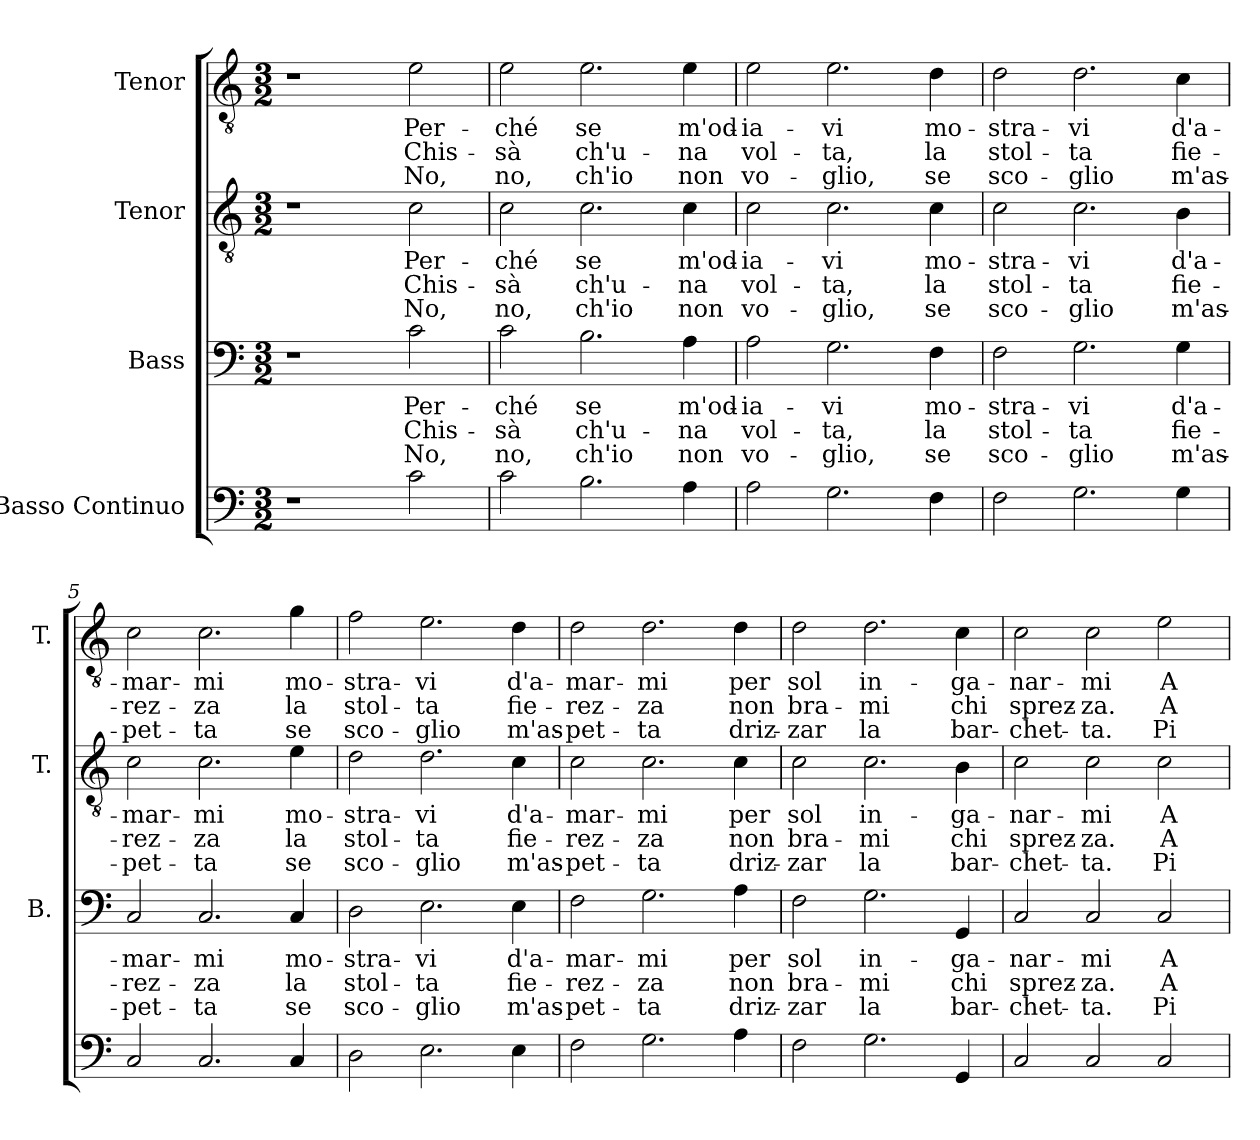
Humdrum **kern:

**kern	**kern	**text	**text	**text	**kern	**text	**text	**text	**kern	**text	**text	**text
*part4	*part3	*part3	*part3	*part3	*part2	*part2	*part2	*part2	*part1	*part1	*part1	*part1
*staff4	*staff3	*staff3	*staff3	*staff3	*staff2	*staff2	*staff2	*staff2	*staff1	*staff1	*staff1	*staff1
*I"Basso Continuo	*I"Bass	*	*	*	*I"Tenor	*	*	*	*I"Tenor	*	*	*
*	*I'B.	*	*	*	*I'T.	*	*	*	*I'T.	*	*	*
*clefF4	*clefF4	*	*	*	*clefGv2	*	*	*	*clefGv2	*	*	*
*ITrd7c12	*	*	*	*	*ITrd7c12	*	*	*	*ITrd7c12	*	*	*
*k[]	*k[]	*	*	*	*k[]	*	*	*	*k[]	*	*	*
*M3/2	*M3/2	*	*	*	*M3/2	*	*	*	*M3/2	*	*	*
=1	=1	=1	=1	=1	=1	=1	=1	=1	=1	=1	=1	=1
1r	1r	.	.	.	1r	.	.	.	1r	.	.	.
!	!	!LO:LY:b	!LO:LY:b	!LO:LY:b	!	!LO:LY:b	!LO:LY:b	!LO:LY:b	!	!LO:LY:b	!LO:LY:b	!LO:LY:b
2C\	2c\	Per-	Chis-	No,	2C\	Per-	Chis-	No,	2E\	Per-	Chis-	No,
=2	=2	=2	=2	=2	=2	=2	=2	=2	=2	=2	=2	=2
!	!	!LO:LY:b	!LO:LY:b	!LO:LY:b	!	!LO:LY:b	!LO:LY:b	!LO:LY:b	!	!LO:LY:b	!LO:LY:b	!LO:LY:b
2C\	2c\	-ché	-sà	no,	2C\	-ché	-sà	no,	2E\	-ché	-sà	no,
!	!	!LO:LY:b	!LO:LY:b	!LO:LY:b	!	!LO:LY:b	!LO:LY:b	!LO:LY:b	!	!LO:LY:b	!LO:LY:b	!LO:LY:b
2.BB\	2.B\	se	ch'u-	ch'io	2.C\	se	ch'u-	ch'io	2.E\	se	ch'u-	ch'io
!	!	!LO:LY:b	!LO:LY:b	!LO:LY:b	!	!LO:LY:b	!LO:LY:b	!LO:LY:b	!	!LO:LY:b	!LO:LY:b	!LO:LY:b
4AA\	4A\	m'od-	-na	non	4C\	m'od-	-na	non	4E\	m'od-	-na	non
=3	=3	=3	=3	=3	=3	=3	=3	=3	=3	=3	=3	=3
!	!	!LO:LY:b	!LO:LY:b	!LO:LY:b	!	!LO:LY:b	!LO:LY:b	!LO:LY:b	!	!LO:LY:b	!LO:LY:b	!LO:LY:b
2AA\	2A\	-ia-	vol-	vo-	2C\	-ia-	vol-	vo-	2E\	-ia-	vol-	vo-
!	!	!LO:LY:b	!LO:LY:b	!LO:LY:b	!	!LO:LY:b	!LO:LY:b	!LO:LY:b	!	!LO:LY:b	!LO:LY:b	!LO:LY:b
2.GG\	2.G\	-vi	-ta,	-glio,	2.C\	-vi	-ta,	-glio,	2.E\	-vi	-ta,	-glio,
!	!	!LO:LY:b	!LO:LY:b	!LO:LY:b	!	!LO:LY:b	!LO:LY:b	!LO:LY:b	!	!LO:LY:b	!LO:LY:b	!LO:LY:b
4FF\	4F\	mo-	la	se	4C\	mo-	la	se	4D\	mo-	la	se
=4	=4	=4	=4	=4	=4	=4	=4	=4	=4	=4	=4	=4
!	!	!LO:LY:b	!LO:LY:b	!LO:LY:b	!	!LO:LY:b	!LO:LY:b	!LO:LY:b	!	!LO:LY:b	!LO:LY:b	!LO:LY:b
2FF\	2F\	-stra-	stol-	sco-	2C\	-stra-	stol-	sco-	2D\	-stra-	stol-	sco-
!	!	!LO:LY:b	!LO:LY:b	!LO:LY:b	!	!LO:LY:b	!LO:LY:b	!LO:LY:b	!	!LO:LY:b	!LO:LY:b	!LO:LY:b
2.GG\	2.G\	-vi	-ta	-glio	2.C\	-vi	-ta	-glio	2.D\	-vi	-ta	-glio
!	!	!LO:LY:b	!LO:LY:b	!LO:LY:b	!	!LO:LY:b	!LO:LY:b	!LO:LY:b	!	!LO:LY:b	!LO:LY:b	!LO:LY:b
4GG\	4G\	d'a-	fie-	m'as-	4BB\	d'a-	fie-	m'as-	4C\	d'a-	fie-	m'as-
!!LO:LB:g=z
=5	=5	=5	=5	=5	=5	=5	=5	=5	=5	=5	=5	=5
!	!	!LO:LY:b	!LO:LY:b	!LO:LY:b	!	!LO:LY:b	!LO:LY:b	!LO:LY:b	!	!LO:LY:b	!LO:LY:b	!LO:LY:b
2CC/	2C/	-mar-	-rez-	-pet-	2C\	-mar-	-rez-	-pet-	2C\	-mar-	-rez-	-pet-
!	!	!LO:LY:b	!LO:LY:b	!LO:LY:b	!	!LO:LY:b	!LO:LY:b	!LO:LY:b	!	!LO:LY:b	!LO:LY:b	!LO:LY:b
2.CC/	2.C/	-mi	-za	-ta	2.C\	-mi	-za	-ta	2.C\	-mi	-za	-ta
!	!	!LO:LY:b	!LO:LY:b	!LO:LY:b	!	!LO:LY:b	!LO:LY:b	!LO:LY:b	!	!LO:LY:b	!LO:LY:b	!LO:LY:b
4CC/	4C/	mo-	la	se	4E\	mo-	la	se	4G\	mo-	la	se
=6	=6	=6	=6	=6	=6	=6	=6	=6	=6	=6	=6	=6
!	!	!LO:LY:b	!LO:LY:b	!LO:LY:b	!	!LO:LY:b	!LO:LY:b	!LO:LY:b	!	!LO:LY:b	!LO:LY:b	!LO:LY:b
2DD\	2D\	-stra-	stol-	sco-	2D\	-stra-	stol-	sco-	2F\	-stra-	stol-	sco-
!	!	!LO:LY:b	!LO:LY:b	!LO:LY:b	!	!LO:LY:b	!LO:LY:b	!LO:LY:b	!	!LO:LY:b	!LO:LY:b	!LO:LY:b
2.EE\	2.E\	-vi	-ta	-glio	2.D\	-vi	-ta	-glio	2.E\	-vi	-ta	-glio
!	!	!LO:LY:b	!LO:LY:b	!LO:LY:b	!	!LO:LY:b	!LO:LY:b	!LO:LY:b	!	!LO:LY:b	!LO:LY:b	!LO:LY:b
4EE\	4E\	d'a-	fie-	m'as-	4C\	d'a-	fie-	m'as-	4D\	d'a-	fie-	m'as-
=7	=7	=7	=7	=7	=7	=7	=7	=7	=7	=7	=7	=7
!	!	!LO:LY:b	!LO:LY:b	!LO:LY:b	!	!LO:LY:b	!LO:LY:b	!LO:LY:b	!	!LO:LY:b	!LO:LY:b	!LO:LY:b
2FF\	2F\	-mar-	-rez-	-pet-	2C\	-mar-	-rez-	-pet-	2D\	-mar-	-rez-	-pet-
!	!	!LO:LY:b	!LO:LY:b	!LO:LY:b	!	!LO:LY:b	!LO:LY:b	!LO:LY:b	!	!LO:LY:b	!LO:LY:b	!LO:LY:b
2.GG\	2.G\	-mi	-za	-ta	2.C\	-mi	-za	-ta	2.D\	-mi	-za	-ta
!	!	!LO:LY:b	!LO:LY:b	!LO:LY:b	!	!LO:LY:b	!LO:LY:b	!LO:LY:b	!	!LO:LY:b	!LO:LY:b	!LO:LY:b
4AA\	4A\	per	non	driz-	4C\	per	non	driz-	4D\	per	non	driz-
=8	=8	=8	=8	=8	=8	=8	=8	=8	=8	=8	=8	=8
!	!	!LO:LY:b	!LO:LY:b	!LO:LY:b	!	!LO:LY:b	!LO:LY:b	!LO:LY:b	!	!LO:LY:b	!LO:LY:b	!LO:LY:b
2FF\	2F\	sol	bra-	-zar	2C\	sol	bra-	-zar	2D\	sol	bra-	-zar
!	!	!LO:LY:b	!LO:LY:b	!LO:LY:b	!	!LO:LY:b	!LO:LY:b	!LO:LY:b	!	!LO:LY:b	!LO:LY:b	!LO:LY:b
2.GG\	2.G\	in-	-mi	la	2.C\	in-	-mi	la	2.D\	in-	-mi	la
!	!	!LO:LY:b	!LO:LY:b	!LO:LY:b	!	!LO:LY:b	!LO:LY:b	!LO:LY:b	!	!LO:LY:b	!LO:LY:b	!LO:LY:b
4GGG/	4GG/	-ga-	chi	bar-	4BB\	-ga-	chi	bar-	4C\	-ga-	chi	bar-
=9	=9	=9	=9	=9	=9	=9	=9	=9	=9	=9	=9	=9
!	!	!LO:LY:b	!LO:LY:b	!LO:LY:b	!	!LO:LY:b	!LO:LY:b	!LO:LY:b	!	!LO:LY:b	!LO:LY:b	!LO:LY:b
2CC/	2C/	-nar-	sprez-	-chet-	2C\	-nar-	sprez-	-chet-	2C\	-nar-	sprez-	-chet-
!	!	!LO:LY:b	!LO:LY:b	!LO:LY:b	!	!LO:LY:b	!LO:LY:b	!LO:LY:b	!	!LO:LY:b	!LO:LY:b	!LO:LY:b
2CC/	2C/	-mi	-za.	-ta.	2C\	-mi	-za.	-ta.	2C\	-mi	-za.	-ta.
!	!	!LO:LY:b	!LO:LY:b	!LO:LY:b	!	!LO:LY:b	!LO:LY:b	!LO:LY:b	!	!LO:LY:b	!LO:LY:b	!LO:LY:b
2CC/	2C/	A-	A-	Pi-	2C\	A-	A-	Pi-	2E\	A-	A-	Pi-
=	=	=	=	=	=	=	=	=	=	=	=	=
*-	*-	*-	*-	*-	*-	*-	*-	*-	*-	*-	*-	*-
